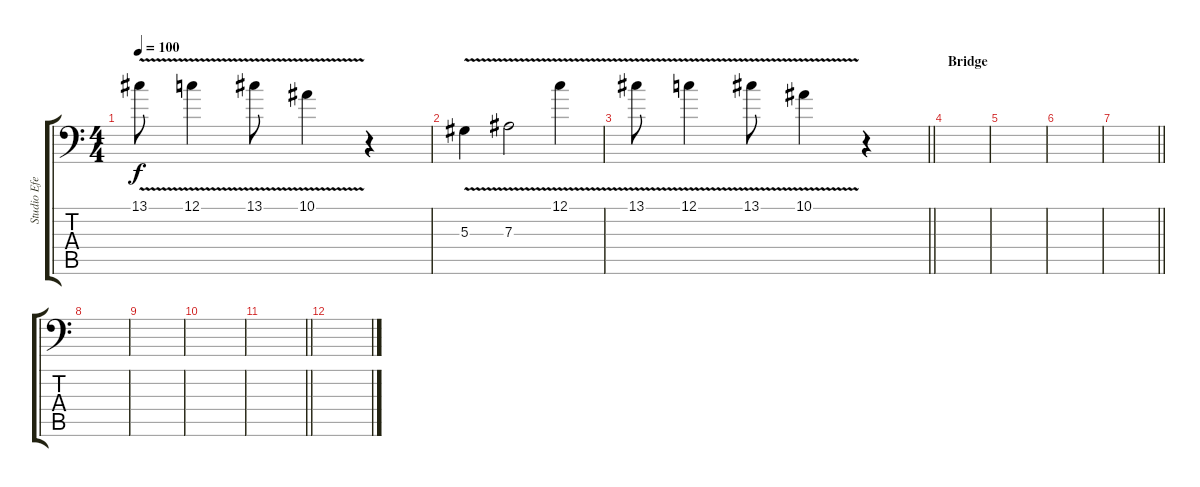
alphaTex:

\track ("Studio Efects" "Studio Efe") {instrument choiraahs}
\staff {score tabs}
\tuning (C4 G3 Eb3 Bb2 F2 Bb1) {hide}
\ts (4 4)
\tempo 100
\clef f4
\ks c
13.1{v}.8{dy f} 12.1{v}.4 13.1{v}.8 10.1{v}.4 r.4 |
5.3{v}.4 7.3{v}.2 12.1{v}.4 |
\barLineRight lightlight
13.1{v}.8 12.1{v}.4 13.1{v}.8 10.1{v}.4 r.4 |
\section ("" "Bridge")
|
|
|
\barLineRight lightlight
|
\section ("" "")
|
|
|
\barLineRight lightlight
|
\section ("" "")
